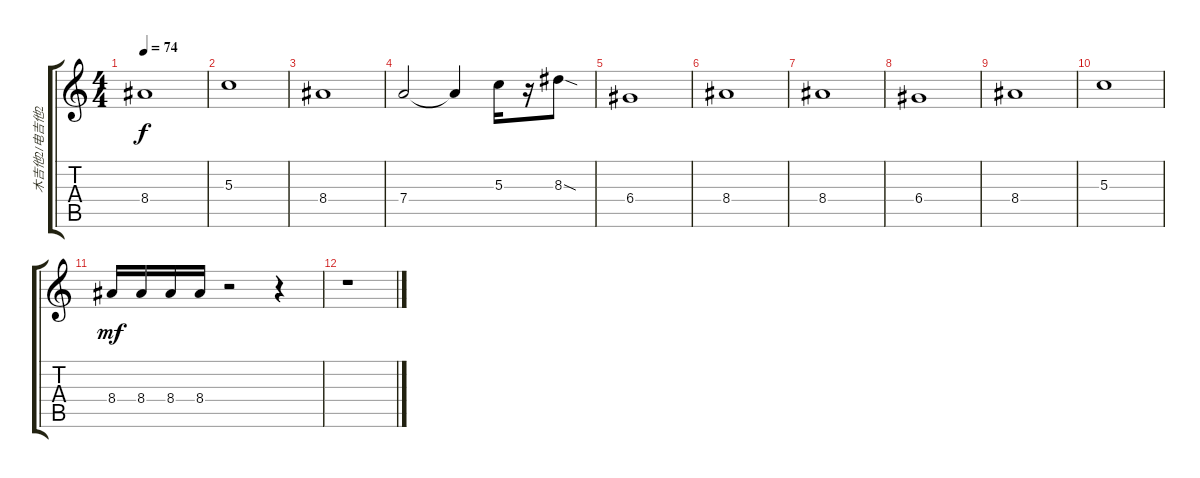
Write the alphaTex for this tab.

\track ("木吉他2/电吉他2" "木吉他2/电吉他2") {instrument distortionguitar}
\staff {score tabs}
\tuning (E4 B3 G3 D3 A2 E2) {hide}
\ts (4 4)
\tempo 74
\clef g2
\ks c
8.4.1{dy f} |
5.3.1 |
8.4.1 |
7.4.2 7.4{t}.4 5.3.16 r.16 8.3{sod}.8 |
6.4.1 |
8.4.1 |
8.4.1 |
6.4.1 |
8.4.1 |
5.3.1 |
8.4.16{dy mf} 8.4.16 8.4.16 8.4.16 r.2 r.4 |
r.1
